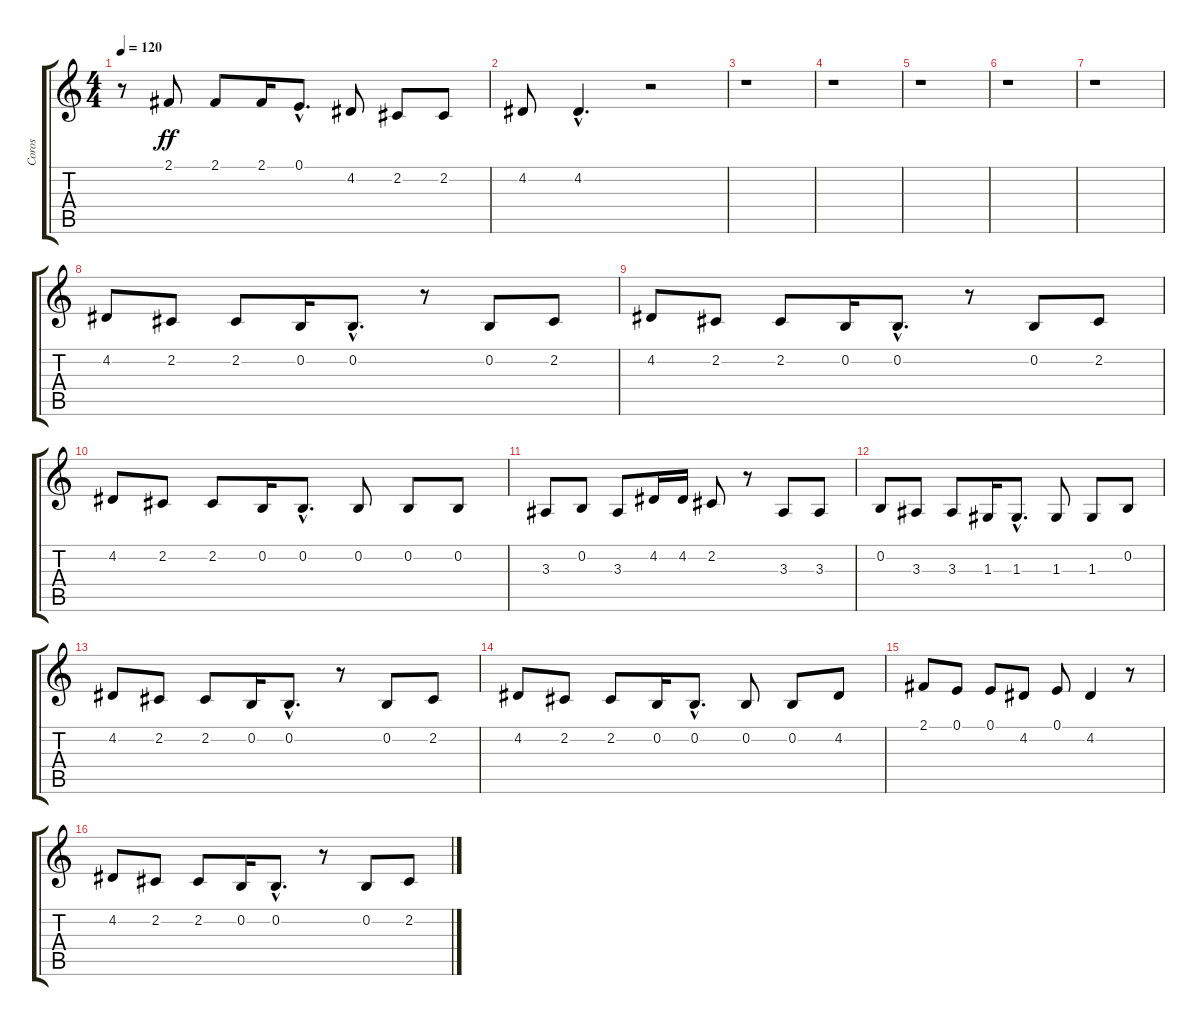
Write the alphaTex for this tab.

\track ("Coros" "Coros") {instrument choiraahs}
\staff {score tabs}
\tuning (E4 B3 G3 D3 A2 E2) {hide}
\ts (4 4)
\tempo 120
\clef g2
\ks c
r.8{dy ff} 2.1.8 2.1.8 2.1.16 0.1{hac}.8{d} 4.2.8 2.2.8 2.2.8 |
4.2.8 4.2{hac}.4{d} r.2 |
r.1 |
r.1 |
r.1 |
r.1 |
r.1 |
4.2.8 2.2.8 2.2.8 0.2.16 0.2{hac}.8{d} r.8 0.2.8 2.2.8 |
4.2.8 2.2.8 2.2.8 0.2.16 0.2{hac}.8{d} r.8 0.2.8 2.2.8 |
4.2.8 2.2.8 2.2.8 0.2.16 0.2{hac}.8{d} 0.2.8 0.2.8 0.2.8 |
3.3.8 0.2.8 3.3.8 4.2.16 4.2.16 2.2.8 r.8 3.3.8 3.3.8 |
0.2.8 3.3.8 3.3.8 1.3.16 1.3{hac}.8{d} 1.3.8 1.3.8 0.2.8 |
4.2.8 2.2.8 2.2.8 0.2.16 0.2{hac}.8{d} r.8 0.2.8 2.2.8 |
4.2.8 2.2.8 2.2.8 0.2.16 0.2{hac}.8{d} 0.2.8 0.2.8 4.2.8 |
2.1.8 0.1.8 0.1.8 4.2.8 0.1.8 4.2.4 r.8 |
4.2.8 2.2.8 2.2.8 0.2.16 0.2{hac}.8{d} r.8 0.2.8 2.2.8
